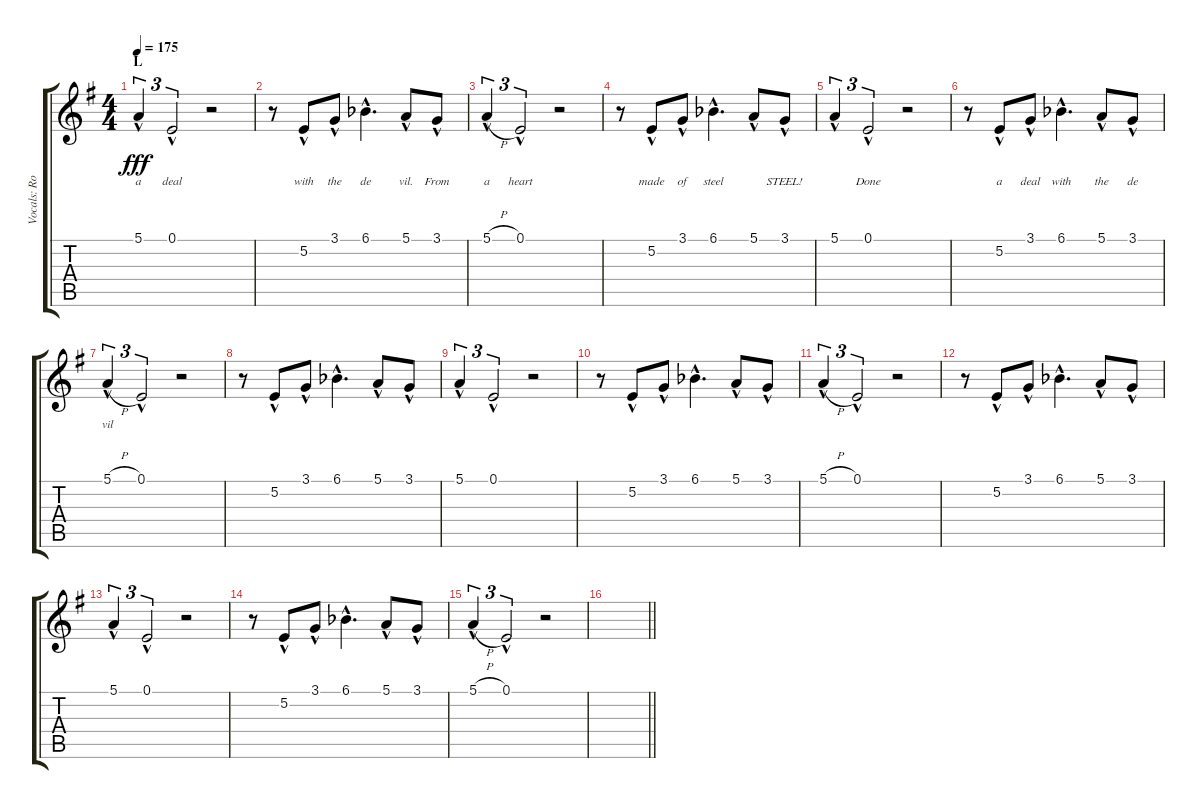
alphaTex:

\track ("Vocals: Rob" "Vocals: Ro") {instrument lead2sawtooth}
\staff {score tabs}
\tuning (E4 B3 G3 D3 A2 E2) {hide}
\ts (4 4)
\section ("" "L")
\tempo 175
\clef g2
\ks g
5.1{hac}.4{tu (3 2) lyrics (0 "a") lyrics (1 "") lyrics (2 "") lyrics (3 "") lyrics (4 "") dy fff} 0.1{hac}.2{tu (3 2) lyrics (0 "deal") lyrics (1 "") lyrics (2 "") lyrics (3 "") lyrics (4 "")} r.2 |
r.8 5.2{hac}.8{lyrics (0 "with") lyrics (1 "") lyrics (2 "") lyrics (3 "") lyrics (4 "") beam merge} 3.1{hac}.8{lyrics (0 "the") lyrics (1 "") lyrics (2 "") lyrics (3 "") lyrics (4 "")} 6.1{hac acc b}.4{d lyrics (0 "de") lyrics (1 "") lyrics (2 "") lyrics (3 "") lyrics (4 "")} 5.1{hac}.8{lyrics (0 "vil.") lyrics (1 "") lyrics (2 "") lyrics (3 "") lyrics (4 "")} 3.1{hac}.8{lyrics (0 "From") lyrics (1 "") lyrics (2 "") lyrics (3 "") lyrics (4 "")} |
5.1{h hac}.4{tu (3 2) lyrics (0 "a") lyrics (1 "") lyrics (2 "") lyrics (3 "") lyrics (4 "")} 0.1{hac}.2{tu (3 2) lyrics (0 "heart") lyrics (1 "") lyrics (2 "") lyrics (3 "") lyrics (4 "")} r.2 |
r.8 5.2{hac}.8{lyrics (0 "made") lyrics (1 "") lyrics (2 "") lyrics (3 "") lyrics (4 "") beam merge} 3.1{hac}.8{lyrics (0 "of") lyrics (1 "") lyrics (2 "") lyrics (3 "") lyrics (4 "")} 6.1{hac acc b}.4{d lyrics (0 "steel") lyrics (1 "") lyrics (2 "") lyrics (3 "") lyrics (4 "")} 5.1{hac}.8{lyrics (0 "") lyrics (1 "") lyrics (2 "") lyrics (3 "") lyrics (4 "")} 3.1{hac}.8{lyrics (0 "STEEL!") lyrics (1 "") lyrics (2 "") lyrics (3 "") lyrics (4 "")} |
5.1{hac}.4{tu (3 2) lyrics (0 "") lyrics (1 "") lyrics (2 "") lyrics (3 "") lyrics (4 "")} 0.1{hac}.2{tu (3 2) lyrics (0 "Done") lyrics (1 "") lyrics (2 "") lyrics (3 "") lyrics (4 "")} r.2 |
r.8 5.2{hac}.8{lyrics (0 "a") lyrics (1 "") lyrics (2 "") lyrics (3 "") lyrics (4 "") beam merge} 3.1{hac}.8{lyrics (0 "deal") lyrics (1 "") lyrics (2 "") lyrics (3 "") lyrics (4 "")} 6.1{hac acc b}.4{d lyrics (0 "with") lyrics (1 "") lyrics (2 "") lyrics (3 "") lyrics (4 "")} 5.1{hac}.8{lyrics (0 "the") lyrics (1 "") lyrics (2 "") lyrics (3 "") lyrics (4 "")} 3.1{hac}.8{lyrics (0 "de") lyrics (1 "") lyrics (2 "") lyrics (3 "") lyrics (4 "")} |
5.1{h hac}.4{tu (3 2) lyrics (0 "vil") lyrics (1 "") lyrics (2 "") lyrics (3 "") lyrics (4 "")} 0.1{hac}.2{tu (3 2)} r.2 |
r.8 5.2{hac}.8{beam merge} 3.1{hac}.8 6.1{hac acc b}.4{d} 5.1{hac}.8 3.1{hac}.8 |
5.1{hac}.4{tu (3 2)} 0.1{hac}.2{tu (3 2)} r.2 |
r.8 5.2{hac}.8{beam merge} 3.1{hac}.8 6.1{hac acc b}.4{d} 5.1{hac}.8 3.1{hac}.8 |
5.1{h hac}.4{tu (3 2)} 0.1{hac}.2{tu (3 2)} r.2 |
r.8 5.2{hac}.8{beam merge} 3.1{hac}.8 6.1{hac acc b}.4{d} 5.1{hac}.8 3.1{hac}.8 |
5.1{hac}.4{tu (3 2)} 0.1{hac}.2{tu (3 2)} r.2 |
r.8 5.2{hac}.8{beam merge} 3.1{hac}.8 6.1{hac acc b}.4{d} 5.1{hac}.8 3.1{hac}.8 |
5.1{h hac}.4{tu (3 2)} 0.1{hac}.2{tu (3 2)} r.2 |
\barLineRight lightlight
